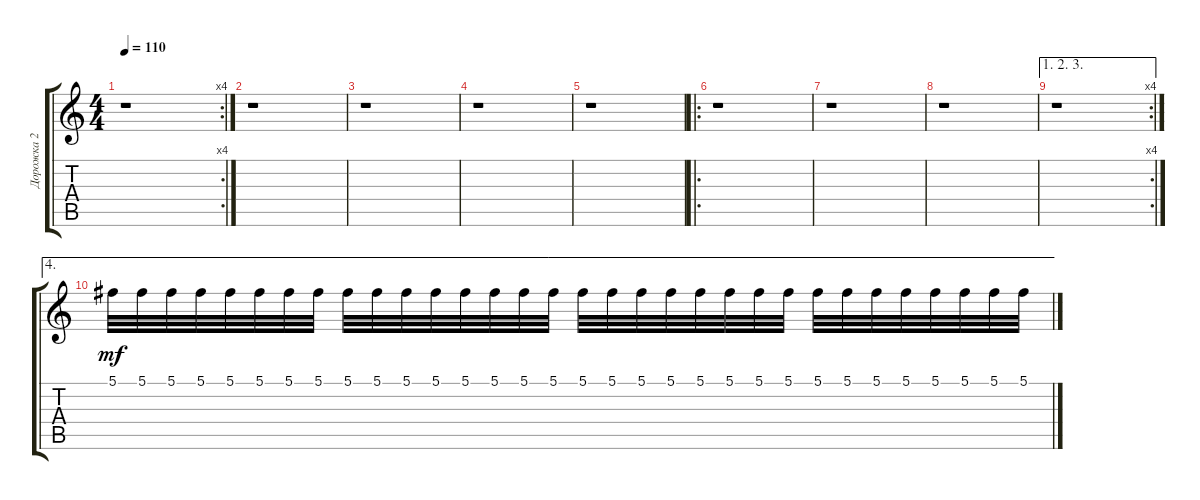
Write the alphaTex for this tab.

\track ("Дорожка 2" "Дорожка 2") {instrument distortionguitar}
\staff {score tabs}
\tuning (Db4 Ab3 E3 B2 Gb2 Db2) {hide}
\rc 4
\ts (4 4)
\tempo 110
\clef g2
\ks c
r.1{dy mf} |
r.1 |
r.1 |
r.1 |
r.1 |
\ro
r.1 |
r.1 |
r.1 |
\ae (1 2 3)
\rc 4
r.1 |
\ae 4
5.1.32 5.1.32 5.1.32 5.1.32 5.1.32 5.1.32 5.1.32 5.1.32 5.1.32 5.1.32 5.1.32 5.1.32 5.1.32 5.1.32 5.1.32 5.1.32 5.1.32 5.1.32 5.1.32 5.1.32 5.1.32 5.1.32 5.1.32 5.1.32 5.1.32 5.1.32 5.1.32 5.1.32 5.1.32 5.1.32 5.1.32 5.1.32
